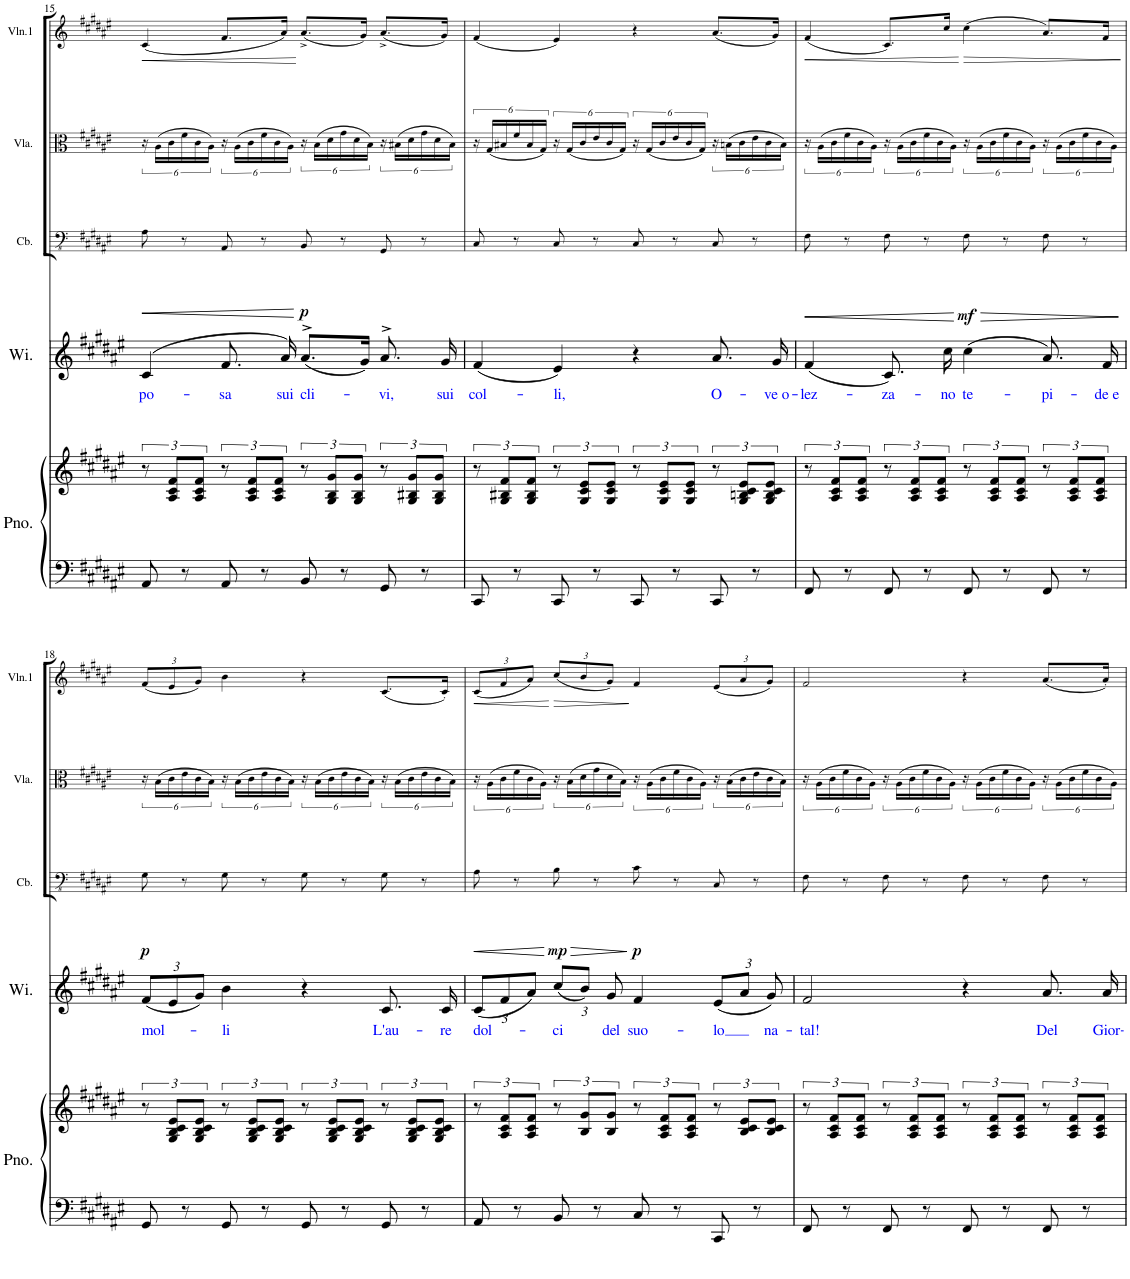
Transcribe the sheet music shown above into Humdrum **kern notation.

**kern	**kern	**kern	**text	**dynam	**kern	**kern	**kern	**dynam
*part5	*part5	*part4	*part4	*part4	*part3	*part2	*part1	*part1
*staff6	*staff5	*staff4	*staff4	*staff4	*staff3	*staff2	*staff1	*staff1
*I"Piano	*	*I"Women	*	*	*I"Contrabass	*I"Viola	*I"Violin 1	*
*I'Pno.	*	*	*	*	*I'Cb.	*I'Vla.	*I'Vln.1	*
!!LO:PB:g=z
*clefF4	*clefG2	*clefG2	*	*	*clefFv4	*clefC3	*clefG2	*
*	*	*	*	*	*Trd7c12	*	*	*
*k[f#c#g#d#a#e#]	*k[f#c#g#d#a#e#]	*k[f#c#g#d#a#e#]	*	*	*k[f#c#g#d#a#e#]	*k[f#c#g#d#a#e#]	*k[f#c#g#d#a#e#]	*
*M4/4	*M4/4	*M4/4	*	*	*M4/4	*M4/4	*M4/4	*
*met(c)	*met(c)	*met(c)	*	*	*met(c)	*met(c)	*met(c)	*
=15	=15	=15	=15	=15	=15	=15	=15	=15
!	!	!	!LO:LY:b:color=#0000FF	!LO:HP:b	!	!	!	!LO:HP:b
8AA#/	12r	(>4c#/	po-	<	8AA#\	24r	(4c#/	<
.	.	.	.	.	.	(24A#\LL	.	.
.	12A#/ 12c#/ 12f#/L	.	.	.	.	24c#\	.	.
8r	.	.	.	.	8r	24f#\	.	.
.	12A#/ 12c#/ 12f#/J	.	.	.	.	24c#\	.	.
.	.	.	.	.	.	24A#\JJ)	.	.
!	!	!	!LO:LY:b:color=#0000FF	!	!	!	!	!
8AA#/	12r	8.f#/	-sa	.	8AAA#/	24r	8.f#/L	.
.	.	.	.	.	.	(24A#\LL	.	.
.	12A#/ 12c#/ 12f#/L	.	.	.	.	24c#\	.	.
8r	.	.	.	.	8r	24f#\	.	.
.	12A#/ 12c#/ 12f#/J	.	.	.	.	24c#\	.	.
!	!	!	!LO:LY:b:color=#0000FF	!	!	!	!	!
.	.	16a#/)	sui	.	.	.	16a#/Jk)	.
.	.	.	.	.	.	24A#\JJ)	.	.
!	!	!	!LO:LY:b:color=#0000FF	!LO:DY:n=1:a	!	!	!	!
8BB/	12r	(8.a#^>/L	cli-	[ p	8BBB/	24r	(8.a#^/L	[
.	.	.	.	.	.	(24B\LL	.	.
.	12G#/ 12B/ 12g#/L	.	.	.	.	24d#\	.	.
8r	.	.	.	.	8r	24g#\	.	.
.	12G#/ 12B/ 12g#/J	.	.	.	.	24d#\	.	.
.	.	16g#/Jk)	.	.	.	.	16g#/Jk)	.
.	.	.	.	.	.	24B\JJ)	.	.
!	!	!	!LO:LY:b:color=#0000FF	!	!	!	!	!
8GG#/	12r	8.a#^>/	-vi,	.	8GGG#/	24r	(8.a#^/L	.
.	.	.	.	.	.	(24B#X\LL	.	.
.	12G#/ 12B#X/ 12g#/L	.	.	.	.	24d#\	.	.
8r	.	.	.	.	8r	24g#\	.	.
.	12G#/ 12B#/ 12g#/J	.	.	.	.	24d#\	.	.
!	!	!	!LO:LY:b:color=#0000FF	!	!	!	!	!
.	.	16g#/	sui	.	.	.	16g#/Jk)	.
.	.	.	.	.	.	24B#\JJ)	.	.
=16	=16	=16	=16	=16	=16	=16	=16	=16
!	!	!	!LO:LY:b:color=#0000FF	!	!	!	!	!
8CC#/	12r	(4f#/	col-	.	8CC#/	24r	(4f#/	.
.	.	.	.	.	.	(24G#/LL	.	.
.	12G#/ 12B#X/ 12f#/L	.	.	.	.	24B#X/	.	.
8r	.	.	.	.	8r	24f#/	.	.
.	12G#/ 12B#/ 12f#/J	.	.	.	.	24B#/	.	.
.	.	.	.	.	.	24G#/JJ)	.	.
!	!	!	!LO:LY:b:color=#0000FF	!	!	!	!	!
8CC#/	12r	4e#/)	-li,	.	8CC#/	24r	4e#/)	.
.	.	.	.	.	.	(24G#/LL	.	.
.	12G#/ 12c#/ 12e#/L	.	.	.	.	24c#/	.	.
8r	.	.	.	.	8r	24e#/	.	.
.	12G#/ 12c#/ 12e#/J	.	.	.	.	24c#/	.	.
.	.	.	.	.	.	24G#/JJ)	.	.
8CC#/	12r	4r	.	.	8CC#/	24r	4r	.
.	.	.	.	.	.	(24G#/LL	.	.
.	12G#/ 12c#/ 12e#/L	.	.	.	.	24c#/	.	.
8r	.	.	.	.	8r	24e#/	.	.
.	12G#/ 12c#/ 12e#/J	.	.	.	.	24c#/	.	.
.	.	.	.	.	.	24G#/JJ)	.	.
!	!	!	!LO:LY:b:color=#0000FF	!	!	!	!	!
8CC#/	12r	8.a#/	O-	.	8CC#/	24r	(8.a#/L	.
.	.	.	.	.	.	(24Bn\LL	.	.
.	12G#/ 12Bn/ 12c#/ 12e#/L	.	.	.	.	24c#\	.	.
8r	.	.	.	.	8r	24e#\	.	.
.	12G#/ 12B/ 12c#/ 12e#/J	.	.	.	.	24c#\	.	.
!	!	!	!LO:LY:b:color=#0000FF	!	!	!	!	!
.	.	16g#/	ve o-	.	.	.	16g#/Jk)	.
.	.	.	.	.	.	24B\JJ)	.	.
=17	=17	=17	=17	=17	=17	=17	=17	=17
!	!	!	!LO:LY:b:color=#0000FF	!LO:HP:b	!	!	!	!LO:HP:b
8FF#/	12r	(4f#/	-lez-	<	8FF#\	24r	(4f#/	<
.	.	.	.	.	.	(24A#\LL	.	.
.	12A#/ 12c#/ 12f#/L	.	.	.	.	24c#\	.	.
8r	.	.	.	.	8r	24f#\	.	.
.	12A#/ 12c#/ 12f#/J	.	.	.	.	24c#\	.	.
.	.	.	.	.	.	24A#\JJ)	.	.
!	!	!	!LO:LY:b:color=#0000FF	!	!	!	!	!
8FF#/	12r	8.c#/)	-za-	.	8FF#\	24r	8.c#/L)	.
.	.	.	.	.	.	(24A#\LL	.	.
.	12A#/ 12c#/ 12f#/L	.	.	.	.	24c#\	.	.
8r	.	.	.	.	8r	24f#\	.	.
.	12A#/ 12c#/ 12f#/J	.	.	.	.	24c#\	.	.
!	!	!	!LO:LY:b:color=#0000FF	!	!	!	!	!
.	.	16cc#\	-no	.	.	.	16cc#/Jk	.
.	.	.	.	.	.	24A#\JJ)	.	.
!	!	!	!LO:LY:b:color=#0000FF	!LO:HP:n=1:b	!	!	!	!LO:HP:n=1:b
!	!	!	!	!LO:DY:n=1:a	!	!	!	!
8FF#/	12r	(4cc#\	te-	[ > mf	8FF#\	24r	(4cc#\	[ >
.	.	.	.	.	.	(24A#\LL	.	.
.	12A#/ 12c#/ 12f#/L	.	.	.	.	24c#\	.	.
8r	.	.	.	.	8r	24f#\	.	.
.	12A#/ 12c#/ 12f#/J	.	.	.	.	24c#\	.	.
.	.	.	.	.	.	24A#\JJ)	.	.
!	!	!	!LO:LY:b:color=#0000FF	!	!	!	!	!
8FF#/	12r	8.a#/)	-pi-	.	8FF#\	24r	8.a#/L)	.
.	.	.	.	.	.	(24A#\LL	.	.
.	12A#/ 12c#/ 12f#/L	.	.	.	.	24c#\	.	.
8r	.	.	.	.	8r	24f#\	.	.
.	12A#/ 12c#/ 12f#/J	.	.	.	.	24c#\	.	.
!	!	!	!LO:LY:b:color=#0000FF	!	!	!	!	!
.	.	16f#/	de e	.	.	.	16f#/Jk	.
.	.	.	.	.	.	24A#\JJ)	.	.
.	.	.	.	]	.	.	.	]
!!LO:LB:g=z
=18	=18	=18	=18	=18	=18	=18	=18	=18
*	*	*Xbrackettup	*	*	*	*	*	*
!	!	!	!LO:LY:b:color=#0000FF	!	!	!	!	!
*	*	*	*	*	*	*	*Xbrackettup	*
!	!	!	!	!LO:DY:a	!	!	!	!
8GG#/	12r	(12f#/L	mol-	p	8GG#\	24r	(12f#/L	.
.	.	.	.	.	.	(24B\LL	.	.
.	12G#/ 12B/ 12c#/ 12e#/L	12e#/	.	.	.	24c#\	12e#/	.
8r	.	.	.	.	8r	24e#\	.	.
.	12G#/ 12B/ 12c#/ 12e#/J	12g#/J)	.	.	.	24c#\	12g#/J)	.
.	.	.	.	.	.	24B\JJ)	.	.
!	!	!	!LO:LY:b:color=#0000FF	!	!	!	!	!
8GG#/	12r	4b\	-li	.	8GG#\	24r	4b\	.
.	.	.	.	.	.	(24B\LL	.	.
.	12G#/ 12B/ 12c#/ 12e#/L	.	.	.	.	24c#\	.	.
8r	.	.	.	.	8r	24e#\	.	.
.	12G#/ 12B/ 12c#/ 12e#/J	.	.	.	.	24c#\	.	.
.	.	.	.	.	.	24B\JJ)	.	.
8GG#/	12r	4r	.	.	8GG#\	24r	4r	.
.	.	.	.	.	.	(24B\LL	.	.
.	12G#/ 12B/ 12c#/ 12e#/L	.	.	.	.	24c#\	.	.
8r	.	.	.	.	8r	24e#\	.	.
.	12G#/ 12B/ 12c#/ 12e#/J	.	.	.	.	24c#\	.	.
.	.	.	.	.	.	24B\JJ)	.	.
!	!	!	!LO:LY:b:color=#0000FF	!	!	!	!	!
8GG#/	12r	8.c#/	L'au-	.	8GG#\	24r	(8.c#/L	.
.	.	.	.	.	.	(24B\LL	.	.
.	12G#/ 12B/ 12c#/ 12e#/L	.	.	.	.	24c#\	.	.
8r	.	.	.	.	8r	24e#\	.	.
.	12G#/ 12B/ 12c#/ 12e#/J	.	.	.	.	24c#\	.	.
!	!	!	!LO:LY:b:color=#0000FF	!	!	!	!	!
.	.	16c#/	-re	.	.	.	16c#'/Jk)	.
.	.	.	.	.	.	24B\JJ)	.	.
=19	=19	=19	=19	=19	=19	=19	=19	=19
!	!	!	!LO:LY:b:color=#0000FF	!LO:HP:b	!	!	!	!LO:HP:b
8AA#/	12r	(12c#/L	dol-	<	8AA#\	24r	(12c#/L	<
.	.	.	.	.	.	(24A#\LL	.	.
.	12A#/ 12c#/ 12f#/L	12f#/	.	.	.	24c#\	12f#/	.
8r	.	.	.	.	8r	24f#\	.	.
.	12A#/ 12c#/ 12f#/J	12a#/J)	.	.	.	24c#\	12a#/J)	.
.	.	.	.	.	.	24A#\JJ)	.	.
!	!	!	!LO:LY:b:color=#0000FF	!LO:HP:n=1:b	!	!	!	!LO:HP:n=1:b
!	!	!	!	!LO:DY:n=1:a	!	!	!	!
8BB/	12r	(12cc#/L	-ci	[ > mp	8BB\	24r	(12cc#/L	[ >
.	.	.	.	.	.	(24B\LL	.	.
.	12B/ 12g#/L	12b/J)	.	.	.	24d#\	12b/	.
8r	.	.	.	.	8r	24g#\	.	.
!	!	!	!LO:LY:b:color=#0000FF	!	!	!	!	!
.	12B/ 12g#/J	12g#/	del	.	.	24d#\	12g#/J)	.
.	.	.	.	.	.	24B\JJ)	.	.
!	!	!	!LO:LY:b:color=#0000FF	!LO:DY:n=2:a	!	!	!	!
8C#/	12r	4f#/	suo-	] p	8C#\	24r	4f#/	]
.	.	.	.	.	.	(24A#\LL	.	.
.	12A#/ 12c#/ 12f#/L	.	.	.	.	24c#\	.	.
8r	.	.	.	.	8r	24f#\	.	.
.	12A#/ 12c#/ 12f#/J	.	.	.	.	24c#\	.	.
.	.	.	.	.	.	24A#\JJ)	.	.
!	!	!	!LO:LY:b:color=#0000FF	!	!	!	!	!
8CC#/	12r	(12e#/L	-lo	.	8CC#/	24r	(12e#/L	.
.	.	.	.	.	.	(24B\LL	.	.
.	12B/ 12c#/ 12e#/L	12a#/J	.	.	.	24c#\	12a#/	.
8r	.	.	.	.	8r	24e#\	.	.
!	!	!	!LO:LY:b:color=#0000FF	!	!	!	!	!
.	12B/ 12c#/ 12e#/J	12g#/)	na-	.	.	24c#\	12g#/J)	.
.	.	.	.	.	.	24B\JJ)	.	.
=20	=20	=20	=20	=20	=20	=20	=20	=20
!	!	!	!LO:LY:b:color=#0000FF	!	!	!	!	!
8FF#/	12r	2f#/	-tal!	.	8FF#\	24r	2f#/	.
.	.	.	.	.	.	(24A#\LL	.	.
.	12A#/ 12c#/ 12f#/L	.	.	.	.	24c#\	.	.
8r	.	.	.	.	8r	24f#\	.	.
.	12A#/ 12c#/ 12f#/J	.	.	.	.	24c#\	.	.
.	.	.	.	.	.	24A#\JJ)	.	.
8FF#/	12r	.	.	.	8FF#\	24r	.	.
.	.	.	.	.	.	(24A#\LL	.	.
.	12A#/ 12c#/ 12f#/L	.	.	.	.	24c#\	.	.
8r	.	.	.	.	8r	24f#\	.	.
.	12A#/ 12c#/ 12f#/J	.	.	.	.	24c#\	.	.
.	.	.	.	.	.	24A#\JJ)	.	.
8FF#/	12r	4r	.	.	8FF#\	24r	4r	.
.	.	.	.	.	.	(24A#\LL	.	.
.	12A#/ 12c#/ 12f#/L	.	.	.	.	24c#\	.	.
8r	.	.	.	.	8r	24f#\	.	.
.	12A#/ 12c#/ 12f#/J	.	.	.	.	24c#\	.	.
.	.	.	.	.	.	24A#\JJ)	.	.
!	!	!	!LO:LY:b:color=#0000FF	!	!	!	!	!
8FF#/	12r	8.a#/	Del	.	8FF#\	24r	(8.a#/L	.
.	.	.	.	.	.	(24A#\LL	.	.
.	12A#/ 12c#/ 12f#/L	.	.	.	.	24c#\	.	.
8r	.	.	.	.	8r	24f#\	.	.
.	12A#/ 12c#/ 12f#/J	.	.	.	.	24c#\	.	.
!	!	!	!LO:LY:b:color=#0000FF	!	!	!	!	!
.	.	16a#/	Gior-	.	.	.	16a#'/Jk)	.
.	.	.	.	.	.	24A#\JJ)	.	.
=	=	=	=	=	=	=	=	=
*-	*-	*-	*-	*-	*-	*-	*-	*-
